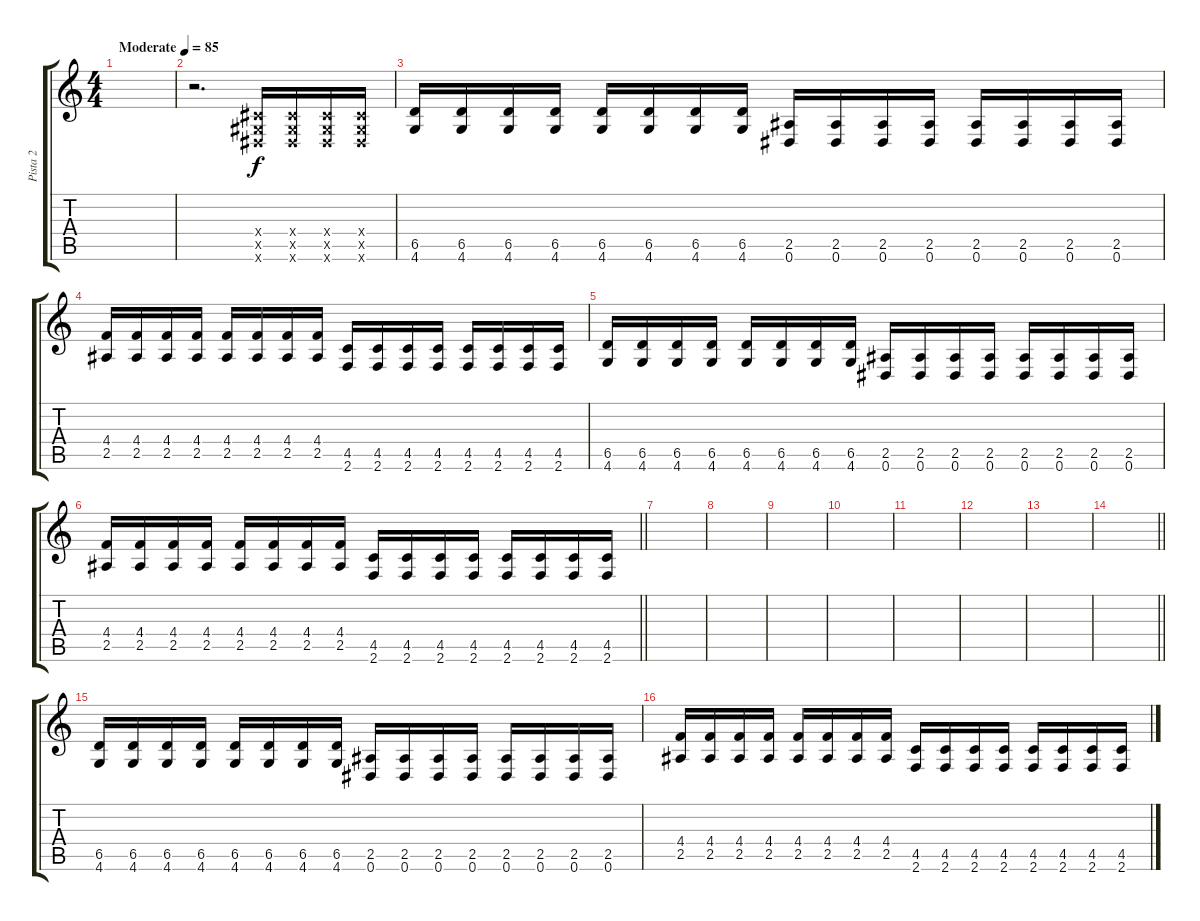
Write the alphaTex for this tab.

\track ("Pista 2" "Pista 2") {instrument distortionguitar}
\staff {score tabs}
\tuning (Eb4 Bb3 Gb3 Db3 Ab2 Eb2) {hide}
\ts (4 4)
\tempo (85 "Moderate")
\clef g2
\ks c
|
r.2{d} (0.4{x} 0.5{x} 0.6{x}).16 (0.4{x} 0.5{x} 0.6{x}).16 (0.4{x} 0.5{x} 0.6{x}).16 (0.4{x} 0.5{x} 0.6{x}).16 |
(6.5 4.6).16 (6.5 4.6).16 (6.5 4.6).16 (6.5 4.6).16 (6.5 4.6).16 (6.5 4.6).16 (6.5 4.6).16 (6.5 4.6).16 (2.5 0.6).16 (2.5 0.6).16 (2.5 0.6).16 (2.5 0.6).16 (2.5 0.6).16 (2.5 0.6).16 (2.5 0.6).16 (2.5 0.6).16 |
(4.4 2.5).16 (4.4 2.5).16 (4.4 2.5).16 (4.4 2.5).16 (4.4 2.5).16 (4.4 2.5).16 (4.4 2.5).16 (4.4 2.5).16 (4.5 2.6).16 (4.5 2.6).16 (4.5 2.6).16 (4.5 2.6).16 (4.5 2.6).16 (4.5 2.6).16 (4.5 2.6).16 (4.5 2.6).16 |
(6.5 4.6).16 (6.5 4.6).16 (6.5 4.6).16 (6.5 4.6).16 (6.5 4.6).16 (6.5 4.6).16 (6.5 4.6).16 (6.5 4.6).16 (2.5 0.6).16 (2.5 0.6).16 (2.5 0.6).16 (2.5 0.6).16 (2.5 0.6).16 (2.5 0.6).16 (2.5 0.6).16 (2.5 0.6).16 |
\barLineRight lightlight
(4.4 2.5).16 (4.4 2.5).16 (4.4 2.5).16 (4.4 2.5).16 (4.4 2.5).16 (4.4 2.5).16 (4.4 2.5).16 (4.4 2.5).16 (4.5 2.6).16 (4.5 2.6).16 (4.5 2.6).16 (4.5 2.6).16 (4.5 2.6).16 (4.5 2.6).16 (4.5 2.6).16 (4.5 2.6).16 |
|
|
|
|
|
|
|
\barLineRight lightlight
|
(6.5 4.6).16 (6.5 4.6).16 (6.5 4.6).16 (6.5 4.6).16 (6.5 4.6).16 (6.5 4.6).16 (6.5 4.6).16 (6.5 4.6).16 (2.5 0.6).16 (2.5 0.6).16 (2.5 0.6).16 (2.5 0.6).16 (2.5 0.6).16 (2.5 0.6).16 (2.5 0.6).16 (2.5 0.6).16 |
(4.4 2.5).16 (4.4 2.5).16 (4.4 2.5).16 (4.4 2.5).16 (4.4 2.5).16 (4.4 2.5).16 (4.4 2.5).16 (4.4 2.5).16 (4.5 2.6).16 (4.5 2.6).16 (4.5 2.6).16 (4.5 2.6).16 (4.5 2.6).16 (4.5 2.6).16 (4.5 2.6).16 (4.5 2.6).16
